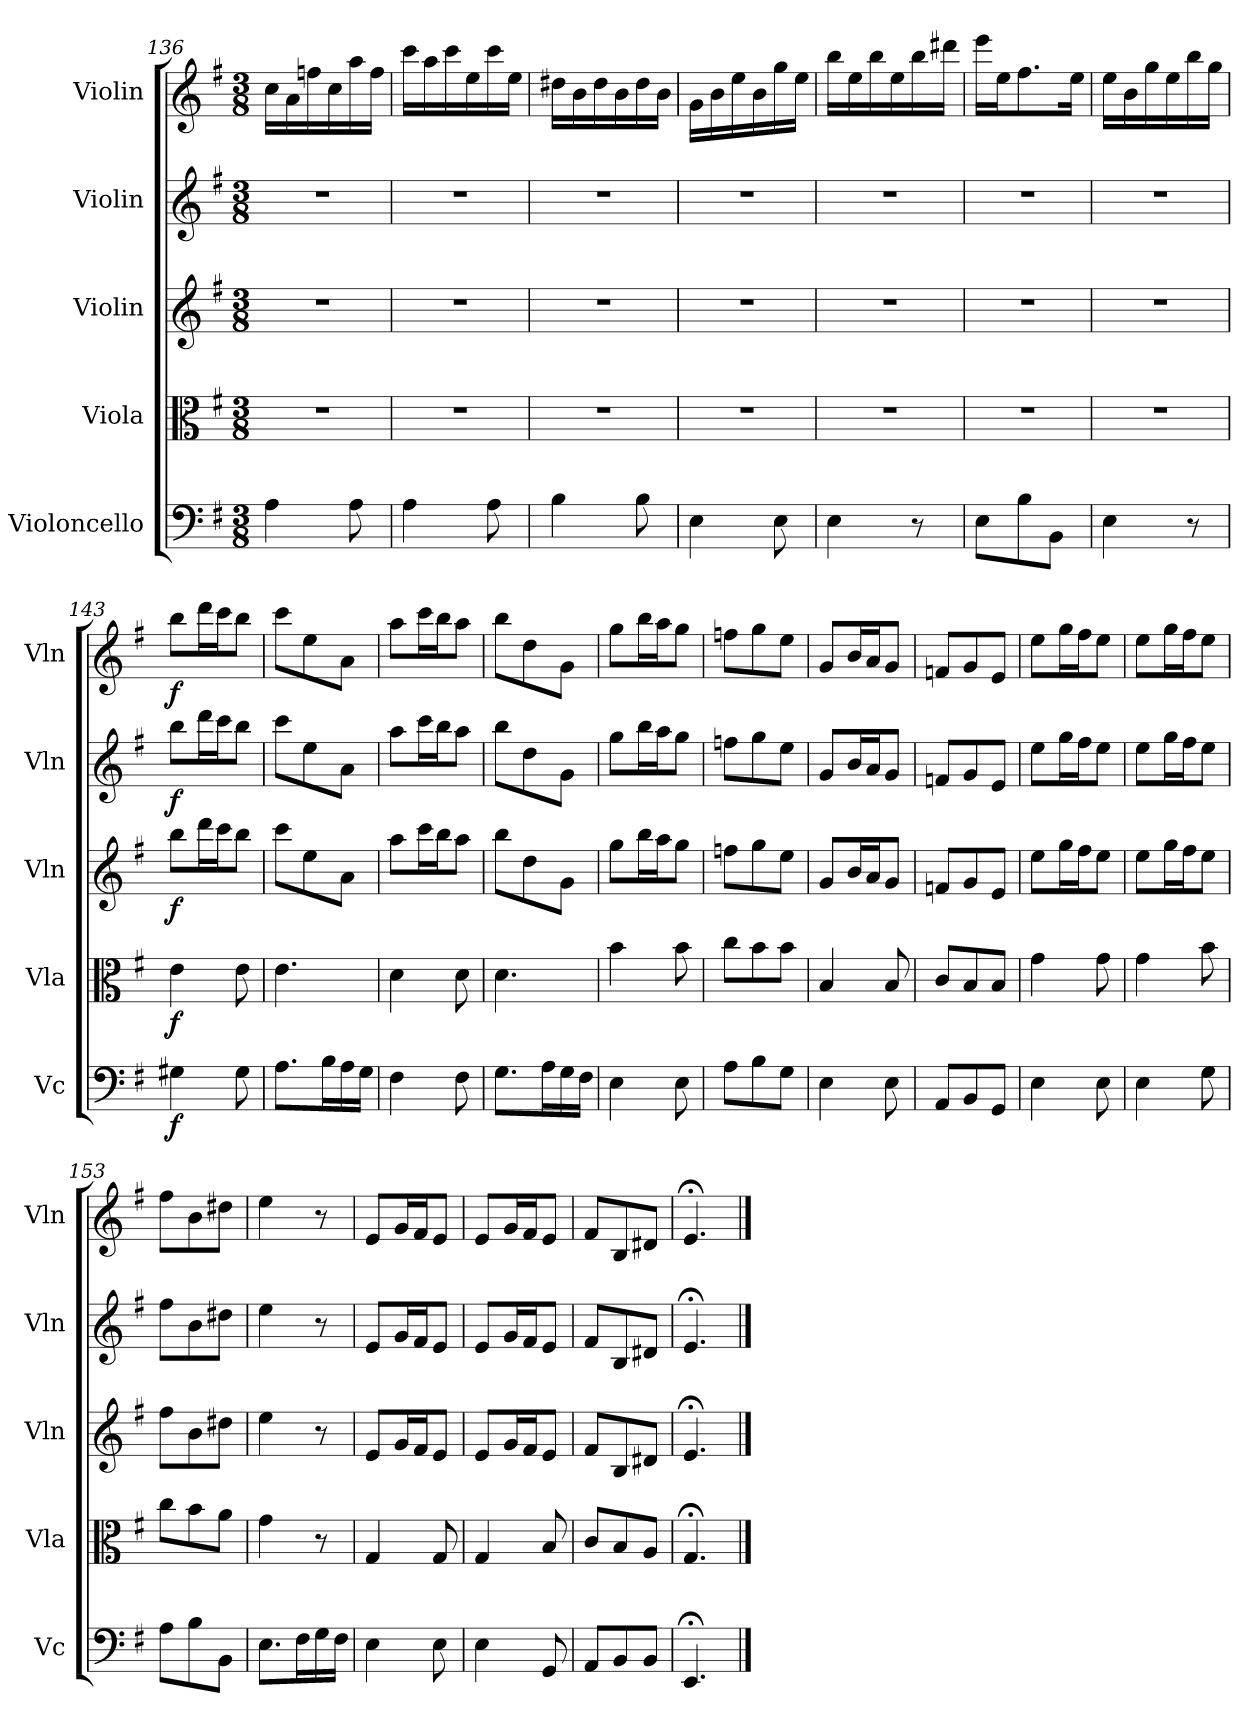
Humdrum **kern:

**kern	**dynam	**kern	**dynam	**kern	**dynam	**kern	**dynam	**kern	**dynam
*part5	*part5	*part4	*part4	*part3	*part3	*part2	*part2	*part1	*part1
*staff5	*staff5	*staff4	*staff4	*staff3	*staff3	*staff2	*staff2	*staff1	*staff1
*I"Violoncello	*	*I"Viola	*	*I"Violin	*	*I"Violin	*	*I"Violin	*
*I'Vc	*	*I'Vla	*	*I'Vln	*	*I'Vln	*	*I'Vln	*
*clefF4	*	*clefC3	*	*clefG2	*	*clefG2	*	*clefG2	*
*k[f#]	*	*k[f#]	*	*k[f#]	*	*k[f#]	*	*k[f#]	*
*M3/8	*	*M3/8	*	*M3/8	*	*M3/8	*	*M3/8	*
=136	=136	=136	=136	=136	=136	=136	=136	=136	=136
4A\	.	4.r	.	4.r	.	4.r	.	16cc\LL	.
.	.	.	.	.	.	.	.	16a\	.
.	.	.	.	.	.	.	.	16ffn\	.
.	.	.	.	.	.	.	.	16cc\	.
8A\	.	.	.	.	.	.	.	16aa\	.
.	.	.	.	.	.	.	.	16ff\JJ	.
=137	=137	=137	=137	=137	=137	=137	=137	=137	=137
4A\	.	4.r	.	4.r	.	4.r	.	16ccc\LL	.
.	.	.	.	.	.	.	.	16aa\	.
.	.	.	.	.	.	.	.	16ccc\	.
.	.	.	.	.	.	.	.	16ee\	.
8A\	.	.	.	.	.	.	.	16ccc\	.
.	.	.	.	.	.	.	.	16ee\JJ	.
=138	=138	=138	=138	=138	=138	=138	=138	=138	=138
4B\	.	4.r	.	4.r	.	4.r	.	16dd#X\LL	.
.	.	.	.	.	.	.	.	16b\	.
.	.	.	.	.	.	.	.	16dd#\	.
.	.	.	.	.	.	.	.	16b\	.
8B\	.	.	.	.	.	.	.	16dd#\	.
.	.	.	.	.	.	.	.	16b\JJ	.
=139	=139	=139	=139	=139	=139	=139	=139	=139	=139
4E\	.	4.r	.	4.r	.	4.r	.	16g\LL	.
.	.	.	.	.	.	.	.	16b\	.
.	.	.	.	.	.	.	.	16ee\	.
.	.	.	.	.	.	.	.	16b\	.
8E\	.	.	.	.	.	.	.	16gg\	.
.	.	.	.	.	.	.	.	16ee\JJ	.
=140	=140	=140	=140	=140	=140	=140	=140	=140	=140
4E\	.	4.r	.	4.r	.	4.r	.	16bb\LL	.
.	.	.	.	.	.	.	.	16ee\	.
.	.	.	.	.	.	.	.	16bb\	.
.	.	.	.	.	.	.	.	16ee\	.
8r	.	.	.	.	.	.	.	16bb\	.
.	.	.	.	.	.	.	.	16ddd#X\JJ	.
=141	=141	=141	=141	=141	=141	=141	=141	=141	=141
8E\L	.	4.r	.	4.r	.	4.r	.	16eee\LL	.
.	.	.	.	.	.	.	.	16ee\J	.
8B\	.	.	.	.	.	.	.	8.ff#\	.
8BB\J	.	.	.	.	.	.	.	.	.
.	.	.	.	.	.	.	.	16ee\Jk	.
=142	=142	=142	=142	=142	=142	=142	=142	=142	=142
4E\	.	4.r	.	4.r	.	4.r	.	16ee\LL	.
.	.	.	.	.	.	.	.	16b\	.
.	.	.	.	.	.	.	.	16gg\	.
.	.	.	.	.	.	.	.	16ee\	.
8r	.	.	.	.	.	.	.	16bb\	.
.	.	.	.	.	.	.	.	16gg\JJ	.
=143	=143	=143	=143	=143	=143	=143	=143	=143	=143
4G#X\	f	4e\	f	8bb\L	f	8bb\L	f	8bb\L	f
.	.	.	.	16ddd\L	.	16ddd\L	.	16ddd\L	.
.	.	.	.	16ccc\J	.	16ccc\J	.	16ccc\J	.
8G#\	.	8e\	.	8bb\J	.	8bb\J	.	8bb\J	.
=144	=144	=144	=144	=144	=144	=144	=144	=144	=144
8.A\L	.	4.e\	.	8ccc\L	.	8ccc\L	.	8ccc\L	.
.	.	.	.	8ee\	.	8ee\	.	8ee\	.
16B\L	.	.	.	.	.	.	.	.	.
16A\	.	.	.	8a\J	.	8a\J	.	8a\J	.
16G\JJ	.	.	.	.	.	.	.	.	.
=145	=145	=145	=145	=145	=145	=145	=145	=145	=145
4F#\	.	4d\	.	8aa\L	.	8aa\L	.	8aa\L	.
.	.	.	.	16ccc\L	.	16ccc\L	.	16ccc\L	.
.	.	.	.	16bb\J	.	16bb\J	.	16bb\J	.
8F#\	.	8d\	.	8aa\J	.	8aa\J	.	8aa\J	.
=146	=146	=146	=146	=146	=146	=146	=146	=146	=146
8.G\L	.	4.d\	.	8bb\L	.	8bb\L	.	8bb\L	.
.	.	.	.	8dd\	.	8dd\	.	8dd\	.
16A\L	.	.	.	.	.	.	.	.	.
16G\	.	.	.	8g\J	.	8g\J	.	8g\J	.
16F#\JJ	.	.	.	.	.	.	.	.	.
=147	=147	=147	=147	=147	=147	=147	=147	=147	=147
4E\	.	4b\	.	8gg\L	.	8gg\L	.	8gg\L	.
.	.	.	.	16bb\L	.	16bb\L	.	16bb\L	.
.	.	.	.	16aa\J	.	16aa\J	.	16aa\J	.
8E\	.	8b\	.	8gg\J	.	8gg\J	.	8gg\J	.
=148	=148	=148	=148	=148	=148	=148	=148	=148	=148
8A\L	.	8cc\L	.	8ffn\L	.	8ffn\L	.	8ffn\L	.
8B\	.	8b\	.	8gg\	.	8gg\	.	8gg\	.
8G\J	.	8b\J	.	8ee\J	.	8ee\J	.	8ee\J	.
=149	=149	=149	=149	=149	=149	=149	=149	=149	=149
4E\	.	4B/	.	8g/L	.	8g/L	.	8g/L	.
.	.	.	.	16b/L	.	16b/L	.	16b/L	.
.	.	.	.	16a/J	.	16a/J	.	16a/J	.
8E\	.	8B/	.	8g/J	.	8g/J	.	8g/J	.
=150	=150	=150	=150	=150	=150	=150	=150	=150	=150
8AA/L	.	8c/L	.	8fn/L	.	8fn/L	.	8fn/L	.
8BB/	.	8B/	.	8g/	.	8g/	.	8g/	.
8GG/J	.	8B/J	.	8e/J	.	8e/J	.	8e/J	.
=151	=151	=151	=151	=151	=151	=151	=151	=151	=151
4E\	.	4g\	.	8ee\L	.	8ee\L	.	8ee\L	.
.	.	.	.	16gg\L	.	16gg\L	.	16gg\L	.
.	.	.	.	16ff#\J	.	16ff#\J	.	16ff#\J	.
8E\	.	8g\	.	8ee\J	.	8ee\J	.	8ee\J	.
=152	=152	=152	=152	=152	=152	=152	=152	=152	=152
4E\	.	4g\	.	8ee\L	.	8ee\L	.	8ee\L	.
.	.	.	.	16gg\L	.	16gg\L	.	16gg\L	.
.	.	.	.	16ff#\J	.	16ff#\J	.	16ff#\J	.
8G\	.	8b\	.	8ee\J	.	8ee\J	.	8ee\J	.
=153	=153	=153	=153	=153	=153	=153	=153	=153	=153
8A\L	.	8cc\L	.	8ff#\L	.	8ff#\L	.	8ff#\L	.
8B\	.	8b\	.	8b\	.	8b\	.	8b\	.
8BB\J	.	8a\J	.	8dd#X\J	.	8dd#X\J	.	8dd#X\J	.
=154	=154	=154	=154	=154	=154	=154	=154	=154	=154
8.E\L	.	4g\	.	4ee\	.	4ee\	.	4ee\	.
16F#\L	.	.	.	.	.	.	.	.	.
16G\	.	8r	.	8r	.	8r	.	8r	.
16F#\JJ	.	.	.	.	.	.	.	.	.
=155	=155	=155	=155	=155	=155	=155	=155	=155	=155
4E\	.	4G/	.	8e/L	.	8e/L	.	8e/L	.
.	.	.	.	16g/L	.	16g/L	.	16g/L	.
.	.	.	.	16f#/J	.	16f#/J	.	16f#/J	.
8E\	.	8G/	.	8e/J	.	8e/J	.	8e/J	.
=156	=156	=156	=156	=156	=156	=156	=156	=156	=156
4E\	.	4G/	.	8e/L	.	8e/L	.	8e/L	.
.	.	.	.	16g/L	.	16g/L	.	16g/L	.
.	.	.	.	16f#/J	.	16f#/J	.	16f#/J	.
8GG/	.	8B/	.	8e/J	.	8e/J	.	8e/J	.
=157	=157	=157	=157	=157	=157	=157	=157	=157	=157
8AA/L	.	8c/L	.	8f#/L	.	8f#/L	.	8f#/L	.
8BB/	.	8B/	.	8B/	.	8B/	.	8B/	.
8BB/J	.	8A/J	.	8d#X/J	.	8d#X/J	.	8d#X/J	.
=158	=158	=158	=158	=158	=158	=158	=158	=158	=158
4.EE;</	.	4.G;</	.	4.e;</	.	4.e;</	.	4.e;</	.
==	==	==	==	==	==	==	==	==	==
*-	*-	*-	*-	*-	*-	*-	*-	*-	*-
